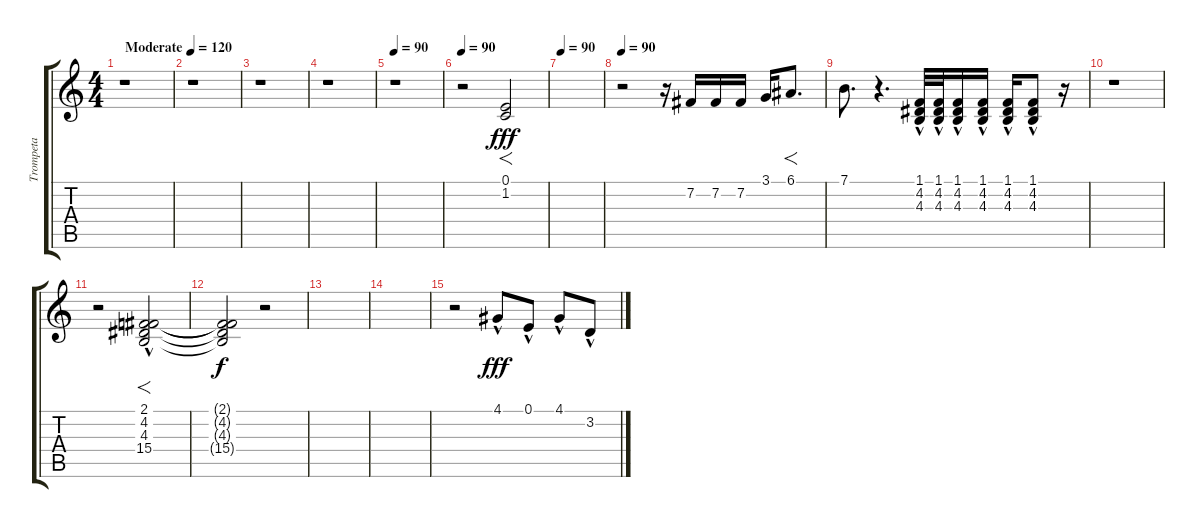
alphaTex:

\track ("Trompeta" "Trompeta") {instrument trumpet}
\staff {score tabs}
\tuning (E4 B3 G3 D3 A2 E2) {hide}
\ts (4 4)
\tempo (120 "Moderate")
\clef g2
\ks c
r.1{dy fff instrument trumpet} |
r.1 |
r.1 |
r.1 |
\tempo 90
r.1 |
\tempo 90
r.2 (0.1 1.2).2{f} |
\tempo 90
|
\tempo 90
r.2 r.16 7.2.16 7.2.16 7.2.16 3.1.16 6.1.8{f d} |
7.1.8{d} r.4{d} (1.1{hac} 4.2{hac} 4.3{hac}).32 (1.1{hac} 4.2{hac} 4.3{hac}).32 (1.1{hac} 4.2{hac} 4.3{hac}).16 (1.1{hac} 4.2{hac} 4.3{hac}).16 (1.1{hac} 4.2{hac} 4.3{hac}).16 (1.1{hac} 4.2{hac} 4.3{hac}).8 r.16 |
r.1 |
r.2 (2.1 4.2{hac} 4.3{hac} 15.4{hac}).2{f} |
(2.1{t} 4.2{t} 4.3{t} 15.4{t}).2{dy f} r.2 |
|
|
r.2 4.1{hac}.8{dy fff} 0.1{hac}.8 4.1{hac}.8 3.2{hac}.8
